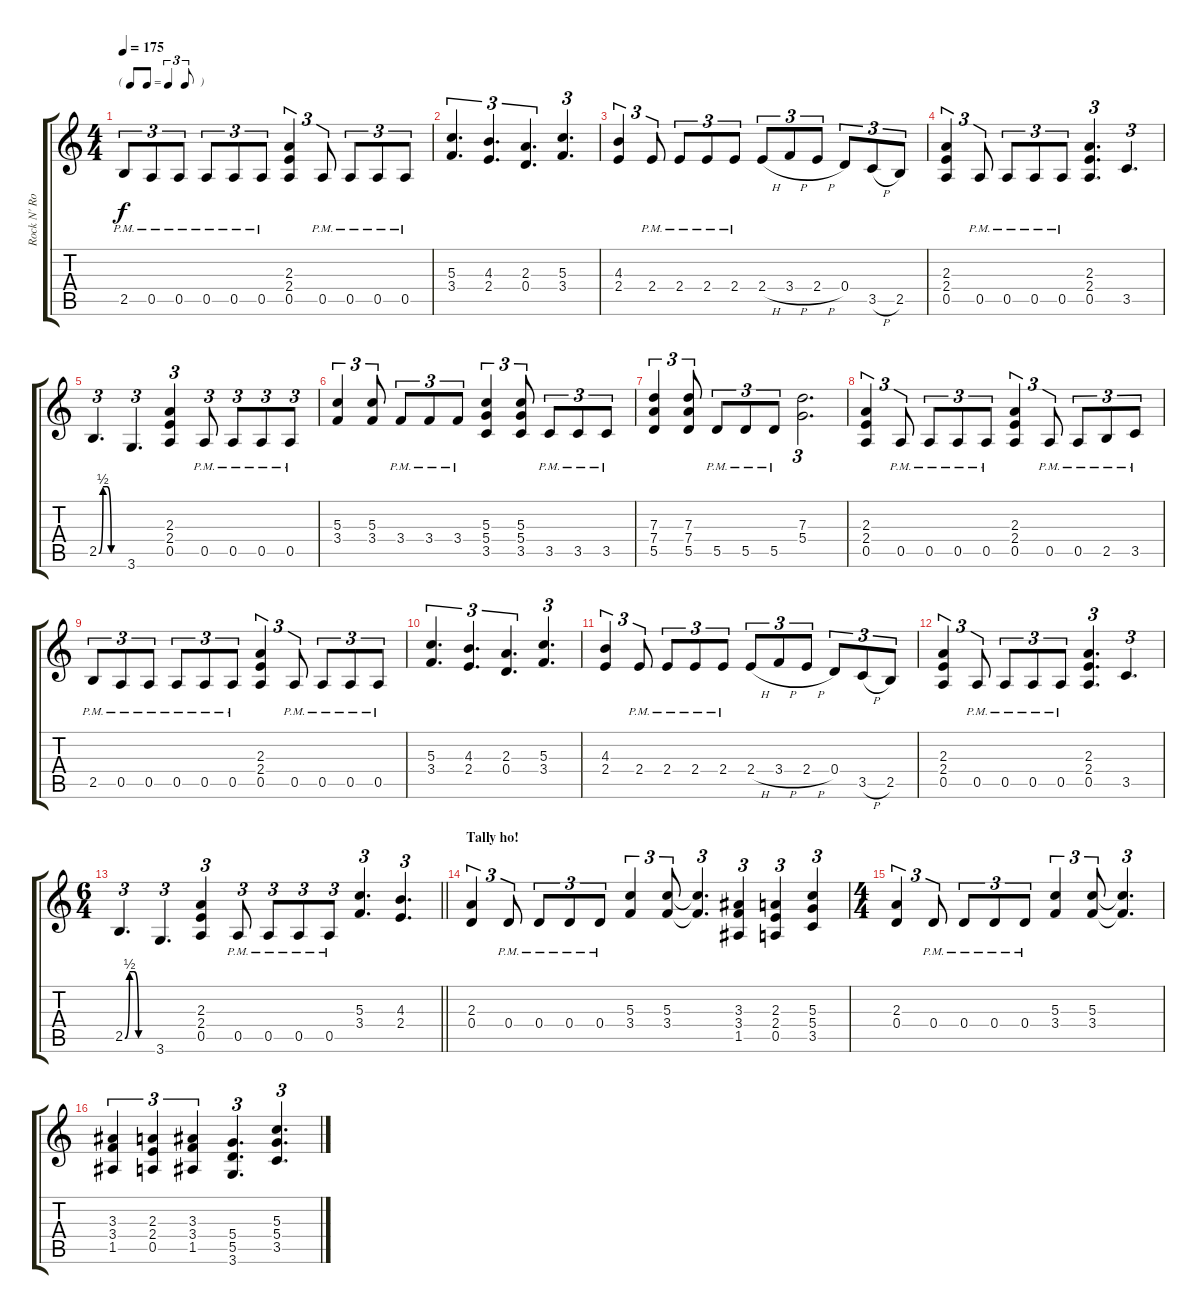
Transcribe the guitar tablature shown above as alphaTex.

\track ("Rock N' Rolf" "Rock N' Ro") {instrument distortionguitar}
\staff {score tabs}
\tuning (E4 B3 G3 D3 A2 E2) {hide}
\ts (4 4)
\tf triplet8th
\tempo 175
\clef g2
\ks c
2.5{pm}.8{tu (3 2) dy f} 0.5{pm}.8{tu (3 2)} 0.5{pm}.8{tu (3 2)} 0.5{pm}.8{tu (3 2)} 0.5{pm}.8{tu (3 2)} 0.5{pm}.8{tu (3 2)} (2.3 2.4 0.5).4{tu (3 2)} 0.5{pm}.8{tu (3 2)} 0.5{pm}.8{tu (3 2)} 0.5{pm}.8{tu (3 2)} 0.5{pm}.8{tu (3 2)} |
(5.3 3.4).4{d tu (3 2)} (4.3 2.4).4{d tu (3 2)} (2.3 0.4).4{d tu (3 2)} (5.3 3.4).4{d tu (3 2)} |
(4.3 2.4).4{tu (3 2)} 2.4{pm}.8{tu (3 2)} 2.4{pm}.8{tu (3 2)} 2.4{pm}.8{tu (3 2)} 2.4{pm}.8{tu (3 2)} 2.4{h}.8{tu (3 2)} 3.4{h}.8{tu (3 2)} 2.4{h}.8{tu (3 2)} 0.4.8{tu (3 2)} 3.5{h}.8{tu (3 2)} 2.5.8{tu (3 2)} |
(2.3 2.4 0.5).4{tu (3 2)} 0.5{pm}.8{tu (3 2)} 0.5{pm}.8{tu (3 2)} 0.5{pm}.8{tu (3 2)} 0.5{pm}.8{tu (3 2)} (2.3 2.4 0.5).4{d tu (3 2)} 3.5.4{d tu (3 2)} |
2.5{be (custom 0 0 10 2 20 2 30 0 60 0)}.4{d tu (3 2)} 3.6.4{d tu (3 2)} (2.3 2.4 0.5).4{tu (3 2)} 0.5{pm}.8{tu (3 2)} 0.5{pm}.8{tu (3 2)} 0.5{pm}.8{tu (3 2)} 0.5{pm}.8{tu (3 2)} |
(5.3 3.4).4{tu (3 2)} (5.3 3.4).8{tu (3 2)} 3.4{pm}.8{tu (3 2)} 3.4{pm}.8{tu (3 2)} 3.4{pm}.8{tu (3 2)} (5.3 5.4 3.5).4{tu (3 2)} (5.3 5.4 3.5).8{tu (3 2)} 3.5{pm}.8{tu (3 2)} 3.5{pm}.8{tu (3 2)} 3.5{pm}.8{tu (3 2)} |
(7.3 7.4 5.5).4{tu (3 2)} (7.3 7.4 5.5).8{tu (3 2)} 5.5{pm}.8{tu (3 2)} 5.5{pm}.8{tu (3 2)} 5.5{pm}.8{tu (3 2)} (7.3 5.4).2{d tu (3 2)} |
(2.3 2.4 0.5).4{tu (3 2)} 0.5{pm}.8{tu (3 2)} 0.5{pm}.8{tu (3 2)} 0.5{pm}.8{tu (3 2)} 0.5{pm}.8{tu (3 2)} (2.3 2.4 0.5).4{tu (3 2)} 0.5{pm}.8{tu (3 2)} 0.5{pm}.8{tu (3 2)} 2.5{pm}.8{tu (3 2)} 3.5{pm}.8{tu (3 2)} |
2.5{pm}.8{tu (3 2)} 0.5{pm}.8{tu (3 2)} 0.5{pm}.8{tu (3 2)} 0.5{pm}.8{tu (3 2)} 0.5{pm}.8{tu (3 2)} 0.5{pm}.8{tu (3 2)} (2.3 2.4 0.5).4{tu (3 2)} 0.5{pm}.8{tu (3 2)} 0.5{pm}.8{tu (3 2)} 0.5{pm}.8{tu (3 2)} 0.5{pm}.8{tu (3 2)} |
(5.3 3.4).4{d tu (3 2)} (4.3 2.4).4{d tu (3 2)} (2.3 0.4).4{d tu (3 2)} (5.3 3.4).4{d tu (3 2)} |
(4.3 2.4).4{tu (3 2)} 2.4{pm}.8{tu (3 2)} 2.4{pm}.8{tu (3 2)} 2.4{pm}.8{tu (3 2)} 2.4{pm}.8{tu (3 2)} 2.4{h}.8{tu (3 2)} 3.4{h}.8{tu (3 2)} 2.4{h}.8{tu (3 2)} 0.4.8{tu (3 2)} 3.5{h}.8{tu (3 2)} 2.5.8{tu (3 2)} |
(2.3 2.4 0.5).4{tu (3 2)} 0.5{pm}.8{tu (3 2)} 0.5{pm}.8{tu (3 2)} 0.5{pm}.8{tu (3 2)} 0.5{pm}.8{tu (3 2)} (2.3 2.4 0.5).4{d tu (3 2)} 3.5.4{d tu (3 2)} |
\ts (6 4)
\barLineRight lightlight
2.5{be (custom 0 0 10 2 20 2 30 0 60 0)}.4{d tu (3 2)} 3.6.4{d tu (3 2)} (2.3 2.4 0.5).4{tu (3 2)} 0.5{pm}.8{tu (3 2)} 0.5{pm}.8{tu (3 2)} 0.5{pm}.8{tu (3 2)} 0.5{pm}.8{tu (3 2)} (5.3 3.4).4{d tu (3 2)} (4.3 2.4).4{d tu (3 2)} |
\section ("" "Tally ho!")
(2.3 0.4).4{tu (3 2)} 0.4{pm}.8{tu (3 2)} 0.4{pm}.8{tu (3 2)} 0.4{pm}.8{tu (3 2)} 0.4{pm}.8{tu (3 2)} (5.3 3.4).4{tu (3 2)} (5.3 3.4).8{tu (3 2)} (5.3{t} 3.4{t}).4{d tu (3 2)} (3.3 3.4 1.5).4{tu (3 2)} (2.3 2.4 0.5).4{tu (3 2)} (5.3 5.4 3.5).4{tu (3 2)} |
\ts (4 4)
(2.3 0.4).4{tu (3 2)} 0.4{pm}.8{tu (3 2)} 0.4{pm}.8{tu (3 2)} 0.4{pm}.8{tu (3 2)} 0.4{pm}.8{tu (3 2)} (5.3 3.4).4{tu (3 2)} (5.3 3.4).8{tu (3 2)} (5.3{t} 3.4{t}).4{d tu (3 2)} |
(3.3 3.4 1.5).4{tu (3 2)} (2.3 2.4 0.5).4{tu (3 2)} (3.3 3.4 1.5).4{tu (3 2)} (5.4 5.5 3.6).4{d tu (3 2)} (5.3 5.4 3.5).4{d tu (3 2)}
